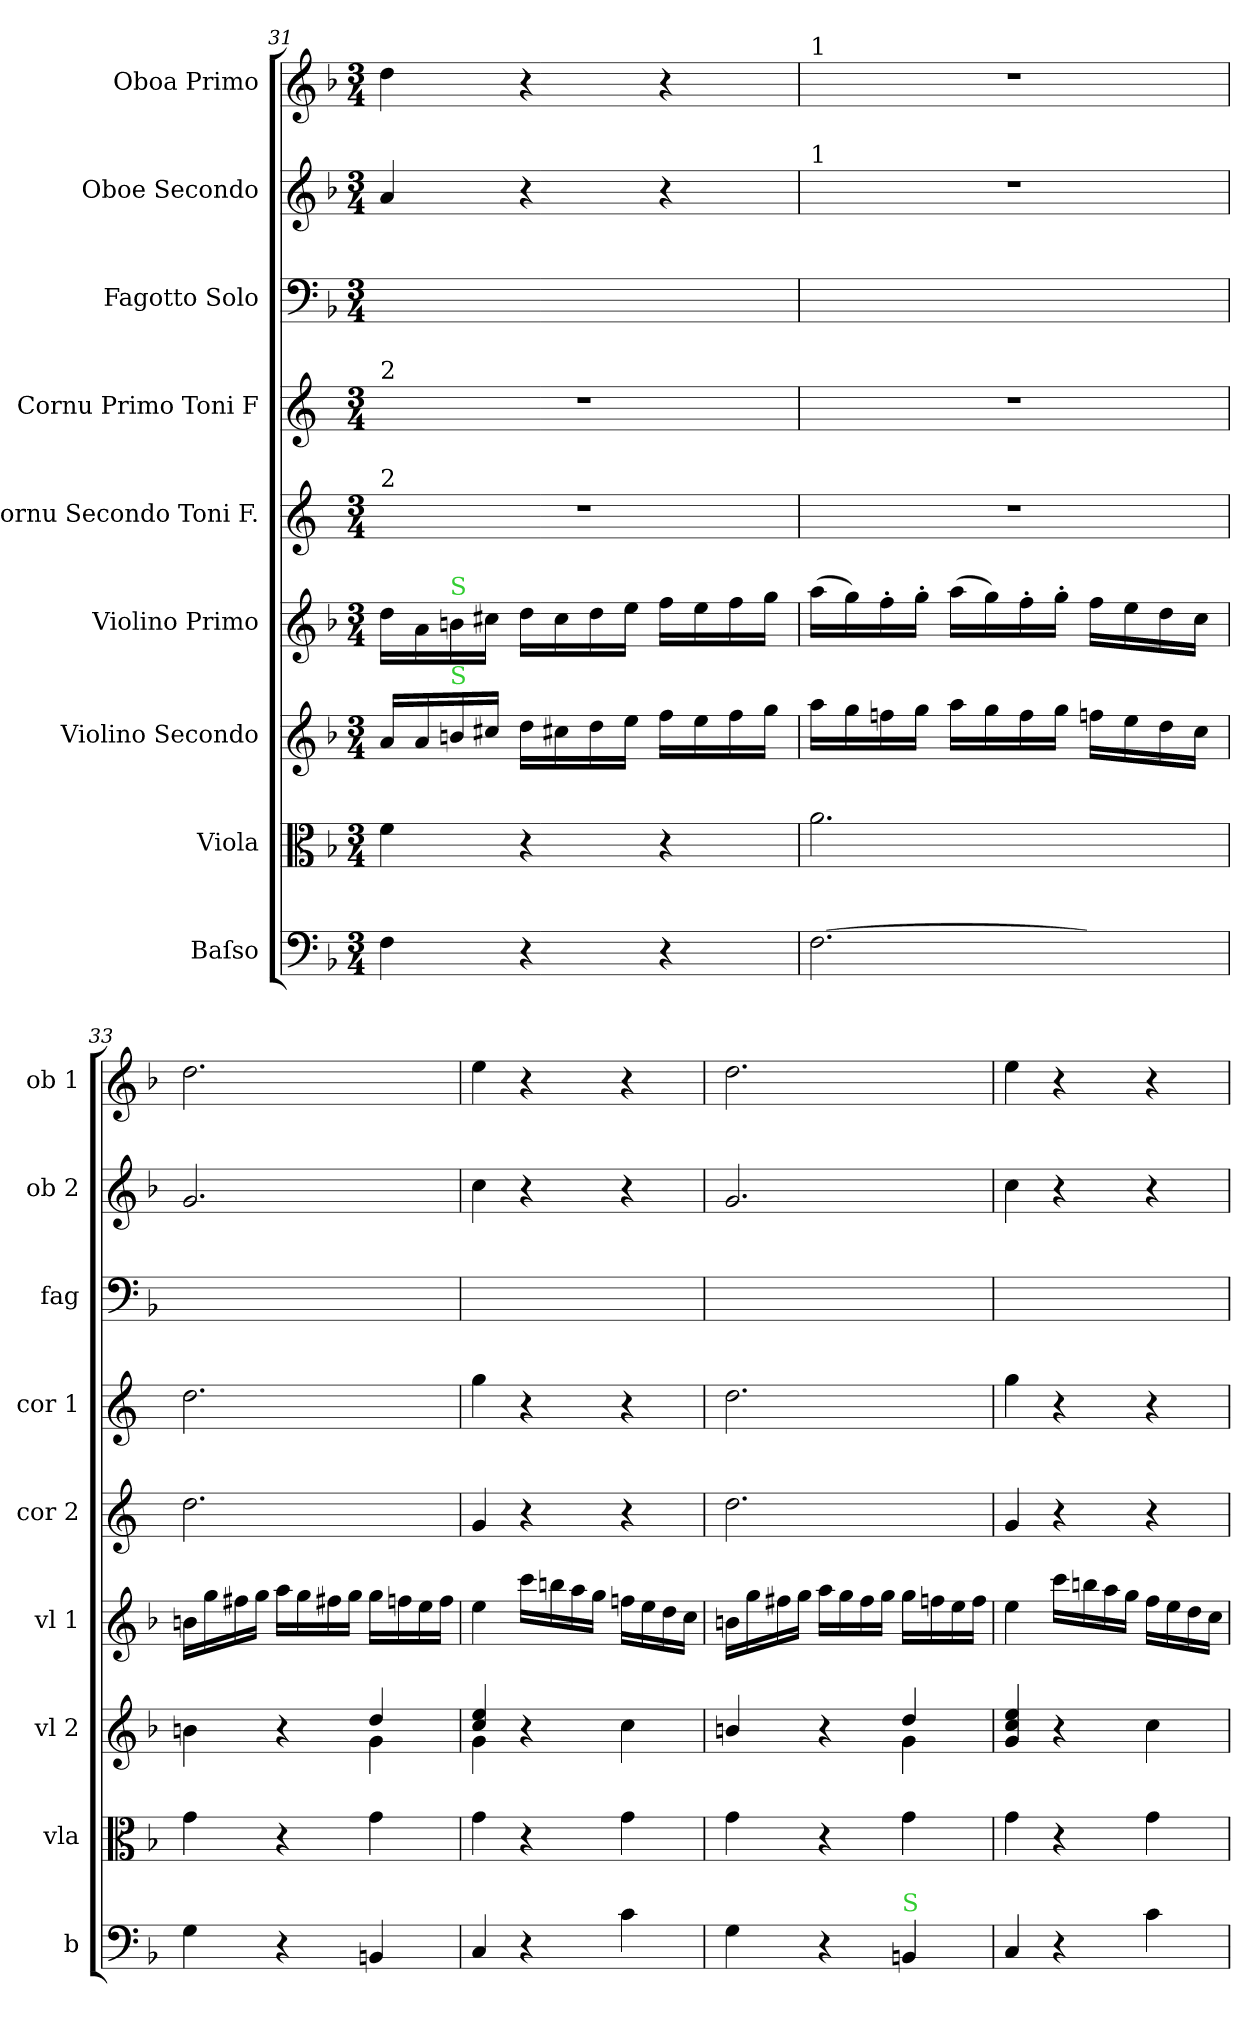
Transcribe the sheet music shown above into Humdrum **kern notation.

**kern	**kern	**kern	**kern	**kern	**kern	**kern	**kern	**kern
*part9	*part8	*part7	*part6	*part5	*part4	*part3	*part2	*part1
*staff9	*staff8	*staff7	*staff6	*staff5	*staff4	*staff3	*staff2	*staff1
*I"Baſso	*I"Viola	*I"Violino Secondo	*I"Violino Primo	*I"Cornu Secondo Toni F.	*I"Cornu Primo Toni F	*I"Fagotto Solo	*I"Oboe Secondo	*I"Oboa Primo
*I'b	*I'vla	*I'vl 2	*I'vl 1	*I'cor 2	*I'cor 1	*I'fag	*I'ob 2	*I'ob 1
*clefF4	*clefC3	*clefG2	*clefG2	*clefG2	*clefG2	*clefF4	*clefG2	*clefG2
*	*	*	*	*ITrd4c7	*ITrd4c7	*	*	*
*k[b-]	*k[b-]	*k[b-]	*k[b-]	*k[b-]	*k[b-]	*k[b-]	*k[b-]	*k[b-]
*F:	*F:	*F:	*F:	*F:	*F:	*F:	*F:	*F:
*M3/4	*M3/4	*M3/4	*M3/4	*M3/4	*M3/4	*M3/4	*M3/4	*M3/4
=31	=31	=31	=31	=31	=31	=31	=31	=31
!	!	!	!	!	!LO:TX:a:t=2	!	!	!
!	!	!	!	!LO:TX:a:t=2	!	!	!	!
4F\	4f\	16a/LL	16dd\LL	2.r	2.r	2.ryy	4a/	4dd\
.	.	16a/	16a\	.	.	.	.	.
!	!	!	!LO:TX:a:color=limegreen:t=S	!	!	!	!	!
!	!	!LO:TX:a:color=limegreen:t=S	!	!	!	!	!	!
.	.	16bn/	16bn\	.	.	.	.	.
.	.	16cc#X/JJ	16cc#X\JJ	.	.	.	.	.
4r	4r	16dd\LL	16dd\LL	.	.	.	4r	4r
.	.	16cc#X\	16cc#\	.	.	.	.	.
.	.	16dd\	16dd\	.	.	.	.	.
.	.	16ee\JJ	16ee\JJ	.	.	.	.	.
4r	4r	16ff\LL	16ff\LL	.	.	.	4r	4r
.	.	16ee\	16ee\	.	.	.	.	.
.	.	16ff\	16ff\	.	.	.	.	.
.	.	16gg\JJ	16gg\JJ	.	.	.	.	.
=32	=32	=32	=32	=32	=32	=32	=32	=32
!	!	!	!	!	!	!	!	!LO:TX:a:t=1
!	!	!	!	!	!	!	!LO:TX:a:t=1	!
!LO:N:vis=2.	!	!	!	!	!	!	!	!
[2F\	2.a\	16aa\LL	(16aa\LL	2.r	2.r	2.ryy	2.r	2.r
.	.	16gg\	16gg\)	.	.	.	.	.
.	.	16ffn\	16ff'\	.	.	.	.	.
.	.	16gg\JJ	16gg'\JJ	.	.	.	.	.
.	.	16aa\LL	(16aa\LL	.	.	.	.	.
.	.	16gg\	16gg\)	.	.	.	.	.
.	.	16ff\	16ff'\	.	.	.	.	.
.	.	16gg\JJ	16gg'\JJ	.	.	.	.	.
8F\Lyy]	.	16ffn\LL	16ff\LL	.	.	.	.	.
.	.	16ee\	16ee\	.	.	.	.	.
8F#X\J	.	16dd\	16dd\	.	.	.	.	.
.	.	16cc\JJ	16cc\JJ	.	.	.	.	.
=33	=33	=33	=33	=33	=33	=33	=33	=33
*	*	*^	*	*	*	*	*	*
4G\	4g\	4bn\	4ryy	16bn\LL	2.g\	2.g\	2.ryy	2.g/	2.dd\
.	.	.	.	16gg\	.	.	.	.	.
.	.	.	.	16ff#X\	.	.	.	.	.
.	.	.	.	16gg\JJ	.	.	.	.	.
4r	4r	4r	4ryy	16aa\LL	.	.	.	.	.
.	.	.	.	16gg\	.	.	.	.	.
.	.	.	.	16ff#X\	.	.	.	.	.
.	.	.	.	16gg\JJ	.	.	.	.	.
4BBn/	4g\	4dd/	4g\	16gg\LL	.	.	.	.	.
.	.	.	.	16ffn\	.	.	.	.	.
.	.	.	.	16ee\	.	.	.	.	.
.	.	.	.	16ff\JJ	.	.	.	.	.
=34	=34	=34	=34	=34	=34	=34	=34	=34	=34
4C/	4g\	4cc/ 4ee/	4g\	4ee\	4c/	4cc\	2.ryy	4cc\	4ee\
4r	4r	4r	2ryy	16ccc\LL	4r	4r	.	4r	4r
.	.	.	.	16bbn\	.	.	.	.	.
.	.	.	.	16aa\	.	.	.	.	.
.	.	.	.	16gg\JJ	.	.	.	.	.
4c\	4g\	4cc\	.	16ffn\LL	4r	4r	.	4r	4r
.	.	.	.	16ee\	.	.	.	.	.
.	.	.	.	16dd\	.	.	.	.	.
.	.	.	.	16cc\JJ	.	.	.	.	.
=35	=35	=35	=35	=35	=35	=35	=35	=35	=35
4G\	4g\	4bn/	4ryy	16bn\LL	2.g\	2.g\	2.ryy	2.g/	2.dd\
.	.	.	.	16gg\	.	.	.	.	.
.	.	.	.	16ff#X\	.	.	.	.	.
.	.	.	.	16gg\JJ	.	.	.	.	.
4r	4r	4r	4ryy	16aa\LL	.	.	.	.	.
.	.	.	.	16gg\	.	.	.	.	.
.	.	.	.	16ff#\	.	.	.	.	.
.	.	.	.	16gg\JJ	.	.	.	.	.
!LO:TX:a:color=limegreen:t=S	!	!	!	!	!	!	!	!	!
4BBn/	4g\	4dd/	4g\	16gg\LL	.	.	.	.	.
.	.	.	.	16ffn\	.	.	.	.	.
.	.	.	.	16ee\	.	.	.	.	.
.	.	.	.	16ff\JJ	.	.	.	.	.
*	*	*v	*v	*	*	*	*	*	*
=36	=36	=36	=36	=36	=36	=36	=36	=36
4C/	4g\	4g/ 4cc/ 4ee/	4ee\	4c/	4cc\	2.ryy	4cc\	4ee\
4r	4r	4r	16ccc\LL	4r	4r	.	4r	4r
.	.	.	16bbn\	.	.	.	.	.
.	.	.	16aa\	.	.	.	.	.
.	.	.	16gg\JJ	.	.	.	.	.
4c\	4g\	4cc\	16ff\LL	4r	4r	.	4r	4r
.	.	.	16ee\	.	.	.	.	.
.	.	.	16dd\	.	.	.	.	.
.	.	.	16cc\JJ	.	.	.	.	.
=	=	=	=	=	=	=	=	=
*-	*-	*-	*-	*-	*-	*-	*-	*-
